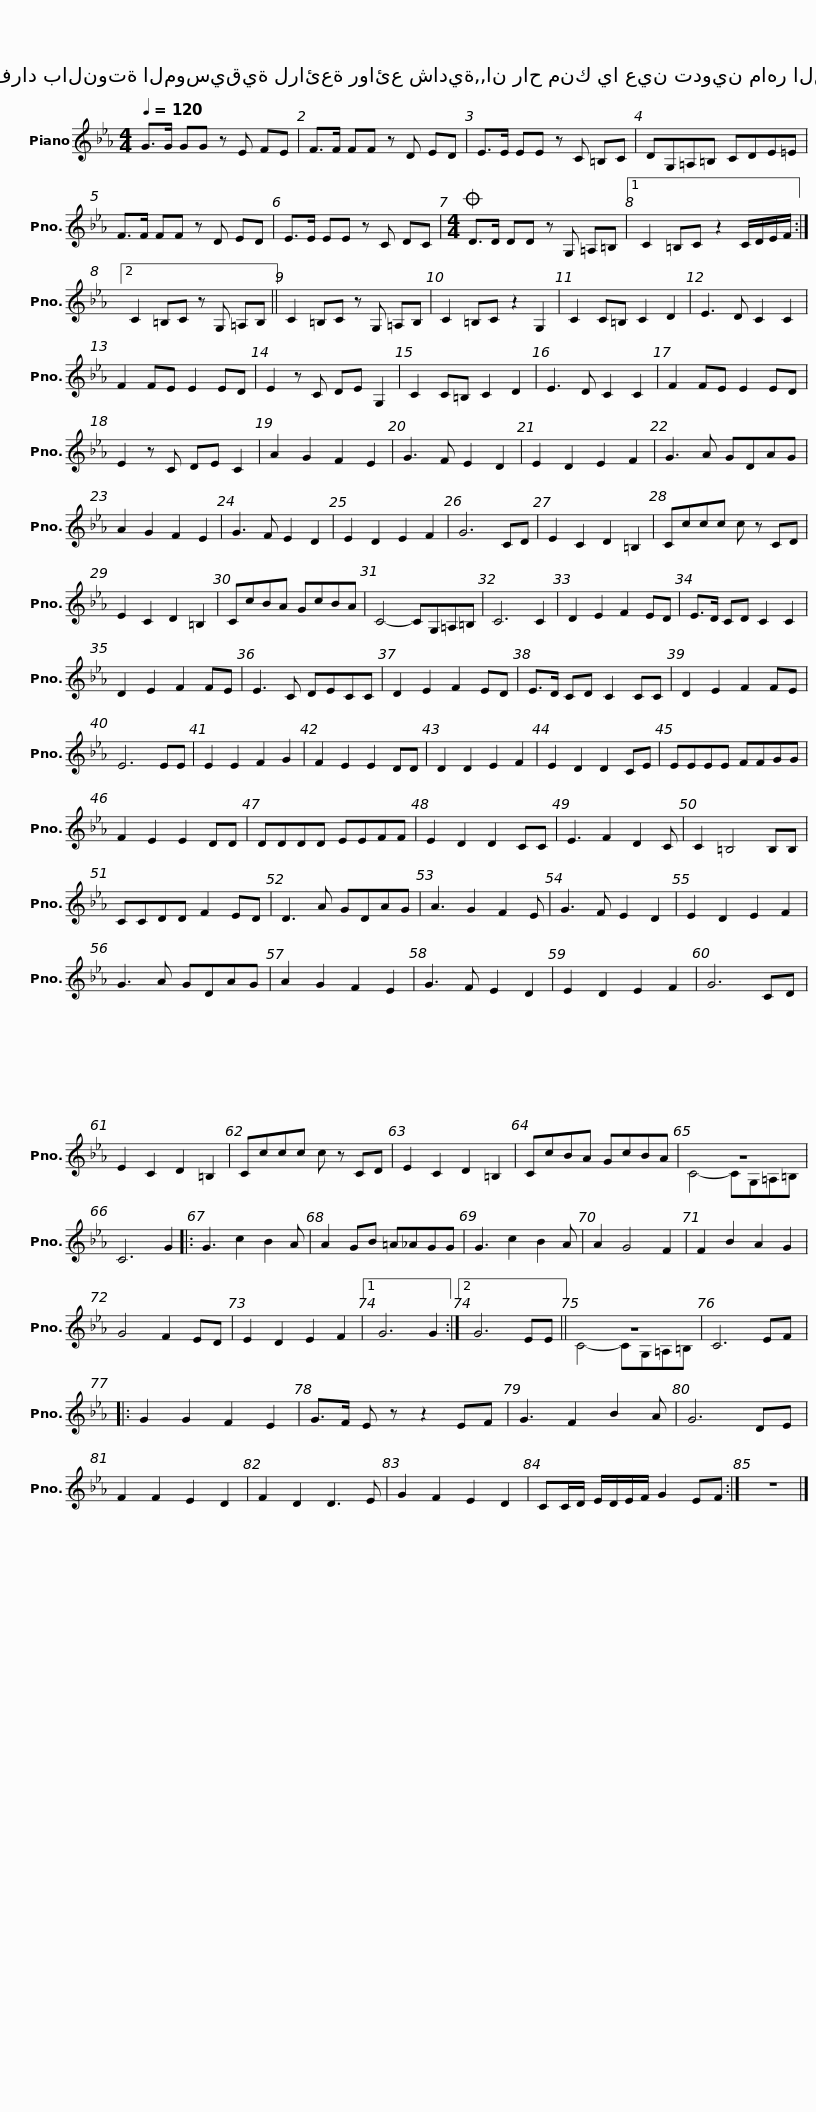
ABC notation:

X:1
%%score ( 1 2 )
L:1/8
Q:1/4=120
M:4/4
I:linebreak $
K:Eb
V:1 treble
V:2 treble
V:1
 G>G GG z E FE | F>F FF z D ED | E>E EE z C =B,C |$ DG,=A,=B, CDE=E | F>F FF z D ED | %5
 E>E EE z C DC |$[M:4/4]O D>D DD z G, =A,=B, |1 C2 =B,C z2 C/D/E/F/ :|2 C2 =B,C z G, =A,B, ||$ C2 =B,C z G, =A,B, | %10
 C2 =B,C z2 G,2 | C2 C=B, C2 D2 | E3 D C2 C2 | F2 FE E2 ED |$ E2 z C DE G,2 | %15
 C2 C=B, C2 D2 | E3 D C2 C2 | F2 FE E2 ED |$ E2 z C DE C2 | A2 G2 F2 E2 | %20
 G3 F E2 D2 | E2 D2 E2 F2 |$ G3 A GDAG | A2 G2 F2 E2 | G3 F E2 D2 | %25
 E2 D2 E2 F2 |$ G6 CD | E2 C2 D2 =B,2 | Cccc c z CD | E2 C2 D2 =B,2 |$ %30
 CcBA GcBA | C4- CG,=A,=B, | C6 C2 | D2 E2 F2 ED | E>D CD C2 C2 |$ %35
 D2 E2 F2 FE | E3 C DECC | D2 E2 F2 ED | E>D CD C2 CC |$ D2 E2 F2 FE | %40
 E6 EE | E2 E2 F2 G2 | F2 E2 E2 DD |$ D2 D2 E2 F2 | E2 D2 D2 CE | %45
 EEEE FFGG | F2 E2 E2 DD |$ DDDD EEFF | E2 D2 D2 CC | E3 F2 D2 C | %50
 C2 =B,4 B,B, |$ CCDD F2 ED | D3 A GDAG | A3 G2 F2 E | G3 F E2 D2 |$ %55
 E2 D2 E2 F2 | G3 A GDAG | A2 G2 F2 E2 | G3 F E2 D2 |$ E2 D2 E2 F2 | %60
 G6 CD | E2 C2 D2 =B,2 | Cccc c z CD |$ E2 C2 D2 =B,2 | CcBA GcBA | %65
 z8 | C6 G2 |: G3 c2 B2 A |$ A2 GB =A_AGG |$ G3 c2 B2 A | %70
 A2 G4 F2 | F2 B2 A2 G2 | G4 F2 ED |$ E2 D2 E2 F2 |1 G6 G2 :|2 %75
 G6 EE ||$ z8 | C6 EF |: G2 G2 F2 E2 | G>F E z z2 EF |$ %80
 G3 F2 B2 A | G6 DE | F2 F2 E2 D2 | F2 D2 D3 E |$ G2 F2 E2 D2 | %85
 CC/D/ E/D/E/F/ G2 EF :| z8 |] %87
V:2
 x8 | x8 | x8 |$ x8 | x8 | %5
 x8 |$[M:4/4] x8 |1 x8 :|2 x8 ||$ x8 | %10
 x8 | x8 | x8 | x8 |$ x8 | %15
 x8 | x8 | x8 |$ x8 | x8 | %20
 x8 | x8 |$ x8 | x8 | x8 | %25
 x8 |$ x8 | x8 | x8 | x8 |$ %30
 x8 | x8 | x8 | x8 | x8 |$ %35
 x8 | x8 | x8 | x8 |$ x8 | %40
 x8 | x8 | x8 |$ x8 | x8 | %45
 x8 | x8 |$ x8 | x8 | x8 | %50
 x8 |$ x8 | x8 | x8 | x8 |$ %55
 x8 | x8 | x8 | x8 |$ x8 | %60
 x8 | x8 | x8 |$ x8 | x8 | %65
 C4- CG,=A,=B, | x8 |: x8 |$ x8 |$ x8 | %70
 x8 | x8 | x8 |$ x8 |1 x8 :|2 %75
 x8 ||$ C4- CG,=A,=B, | x8 |: x8 | x8 |$ %80
 x8 | x8 | x8 | x8 |$ x8 | %85
 x8 :| x8 |] %87
